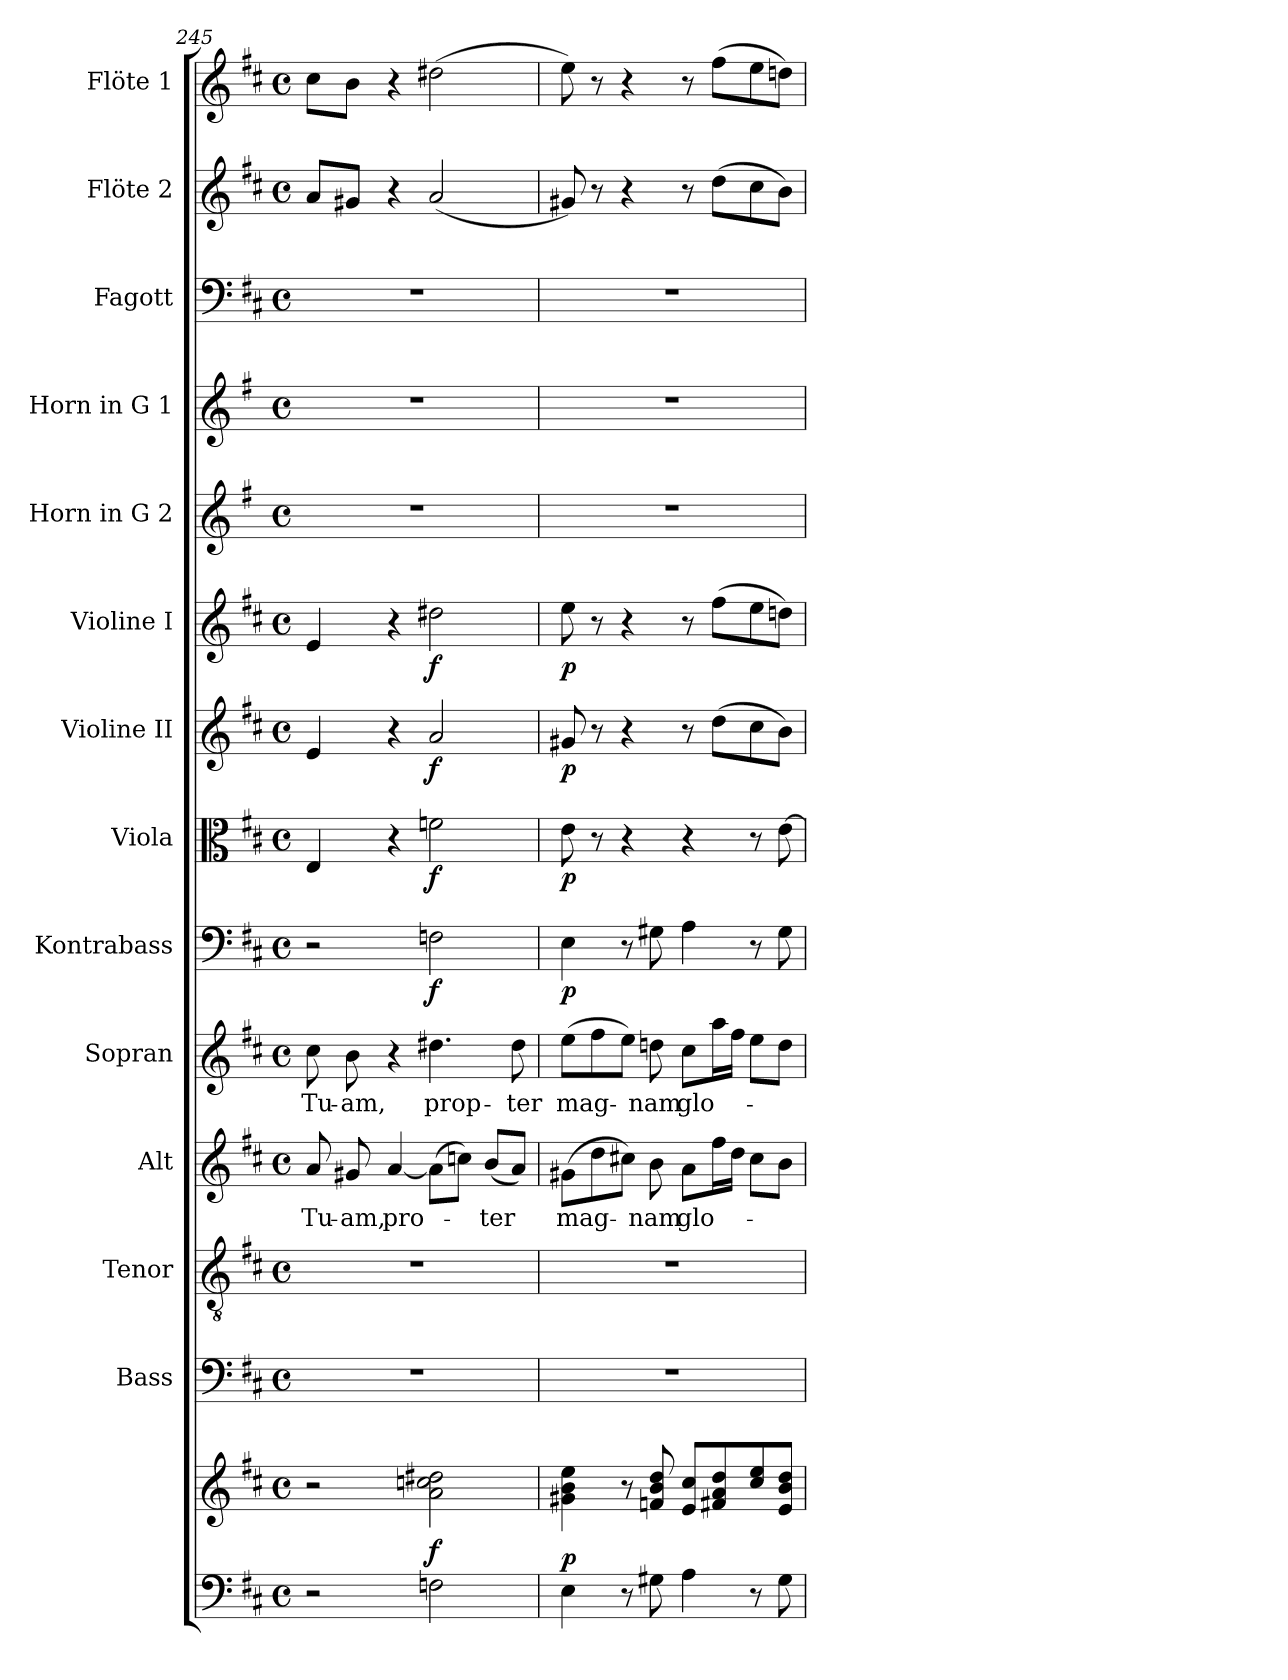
**kern	**kern	**dynam	**kern	**kern	**kern	**text	**kern	**text	**kern	**dynam	**kern	**dynam	**kern	**dynam	**kern	**dynam	**kern	**kern	**kern	**kern	**kern
*part14	*part14	*part14	*part13	*part12	*part11	*part11	*part10	*part10	*part9	*part9	*part8	*part8	*part7	*part7	*part6	*part6	*part5	*part4	*part3	*part2	*part1
*staff15	*staff14	*staff14/15	*staff13	*staff12	*staff11	*staff11	*staff10	*staff10	*staff9	*staff9	*staff8	*staff8	*staff7	*staff7	*staff6	*staff6	*staff5	*staff4	*staff3	*staff2	*staff1
*	*	*	*I"Bass	*I"Tenor	*I"Alt	*	*I"Sopran	*	*I"Kontrabass	*	*I"Viola	*	*I"Violine II	*	*I"Violine I	*	*I"Horn in G 2	*I"Horn in G 1	*I"Fagott	*I"Flöte 2	*I"Flöte 1
*	*	*	*I'B.	*I'T.	*I'A.	*	*I'S.	*	*I'Kb.	*	*I'Vla.	*	*I'Vl. II	*	*I'Vl. I	*	*	*	*I'Fg.	*I'Fl. 2	*I'Fl. 1
!!LO:PB:g=z
*clefF4	*clefG2	*	*clefF4	*clefGv2	*clefG2	*	*clefG2	*	*clefF4	*	*clefC3	*	*clefG2	*	*clefG2	*	*clefG2	*clefG2	*clefF4	*clefG2	*clefG2
*	*	*	*	*	*	*	*	*	*ITrd7c12	*	*	*	*	*	*	*	*ITrd3c5	*ITrd3c5	*	*	*
*k[f#c#]	*k[f#c#]	*	*k[f#c#]	*k[f#c#]	*k[f#c#]	*	*k[f#c#]	*	*k[f#c#]	*	*k[f#c#]	*	*k[f#c#]	*	*k[f#c#]	*	*k[f#c#]	*k[f#c#]	*k[f#c#]	*k[f#c#]	*k[f#c#]
*D:	*D:	*	*D:	*D:	*D:	*	*D:	*	*D:	*	*D:	*	*D:	*	*D:	*	*D:	*D:	*D:	*D:	*D:
*M4/4	*M4/4	*	*M4/4	*M4/4	*M4/4	*	*M4/4	*	*M4/4	*	*M4/4	*	*M4/4	*	*M4/4	*	*M4/4	*M4/4	*M4/4	*M4/4	*M4/4
*met(c)	*met(c)	*	*met(c)	*met(c)	*met(c)	*	*met(c)	*	*met(c)	*	*met(c)	*	*met(c)	*	*met(c)	*	*met(c)	*met(c)	*met(c)	*met(c)	*met(c)
=245	=245	=245	=245	=245	=245	=245	=245	=245	=245	=245	=245	=245	=245	=245	=245	=245	=245	=245	=245	=245	=245
!	!	!	!	!	!	!LO:LY:b	!	!LO:LY:b	!	!	!	!	!	!	!	!	!	!	!	!	!
2r	2r	.	1r	1r	8a/	Tu-	8cc#\	Tu-	2r	.	4E/	.	4e/	.	4e/	.	1r	1r	1r	8a/L	8cc#\L
!	!	!	!	!	!	!LO:LY:b	!	!LO:LY:b	!	!	!	!	!	!	!	!	!	!	!	!	!
.	.	.	.	.	8g#X/	-am,	8b\	-am,	.	.	.	.	.	.	.	.	.	.	.	8g#X/J	8b\J
!	!	!	!	!	!	!LO:LY:b	!	!	!	!	!	!	!	!	!	!	!	!	!	!	!
.	.	.	.	.	[4a/	pro-	4r	.	.	.	4r	.	4r	.	4r	.	.	.	.	4r	4r
!	!	!LO:DY:a=2	!	!	!	!	!	!LO:LY:b	!	!LO:DY:b	!	!LO:DY:b	!	!LO:DY:b	!	!LO:DY:b	!	!	!	!	!
2Fn\	2a\ 2ccn\ 2dd#X\	f	.	.	(>8a\L]	.	4.dd#X\	prop-	2FFn\	f	2fn\	f	2a/	f	2dd#X\	f	.	.	.	(<2a/	(>2dd#X\
.	.	.	.	.	8ccn\J)	.	.	.	.	.	.	.	.	.	.	.	.	.	.	.	.
!	!	!	!	!	!	!LO:LY:b	!	!	!	!	!	!	!	!	!	!	!	!	!	!	!
.	.	.	.	.	(<8b/L	-ter	.	.	.	.	.	.	.	.	.	.	.	.	.	.	.
!	!	!	!	!	!	!	!	!LO:LY:b	!	!	!	!	!	!	!	!	!	!	!	!	!
.	.	.	.	.	8a/J)	.	8dd#\	-ter	.	.	.	.	.	.	.	.	.	.	.	.	.
=246	=246	=246	=246	=246	=246	=246	=246	=246	=246	=246	=246	=246	=246	=246	=246	=246	=246	=246	=246	=246	=246
!	!	!LO:DY:a=2	!	!	!	!LO:LY:b	!	!LO:LY:b	!	!LO:DY:b	!	!LO:DY:b	!	!LO:DY:b	!	!LO:DY:b	!	!	!	!	!
4E\	4g#X\ 4b\ 4ee\	p	1r	1r	(>8g#X\L	mag-	(>8ee\L	mag-	4EE\	p	8e\	p	8g#X/	p	8ee\	p	1r	1r	1r	8g#X/)	8ee\)
.	.	.	.	.	8dd\	.	8ff#\	.	.	.	8r	.	8r	.	8r	.	.	.	.	8r	8r
8r	8r	.	.	.	8cc#X\J)	.	8ee\J)	.	8r	.	4r	.	4r	.	4r	.	.	.	.	4r	4r
!	!	!	!	!	!	!LO:LY:b	!	!LO:LY:b	!	!	!	!	!	!	!	!	!	!	!	!	!
8G#X\	8fn/ 8b/ 8dd/	.	.	.	8b\	-nam	8ddn\	-nam	8GG#X\	.	.	.	.	.	.	.	.	.	.	.	.
!	!	!	!	!	!	!LO:LY:b	!	!LO:LY:b	!	!	!	!	!	!	!	!	!	!	!	!	!
4A\	8e/ 8cc#/L	.	.	.	8a\L	glo-	8cc#\L	glo-	4AA\	.	4r	.	8r	.	8r	.	.	.	.	8r	8r
.	8f#X/ 8a/ 8dd/	.	.	.	16ff#\L	.	16aa\L	.	.	.	.	.	(>8dd\L	.	(>8ff#\L	.	.	.	.	(>8dd\L	(>8ff#\L
.	.	.	.	.	16dd\JJ	.	16ff#\JJ	.	.	.	.	.	.	.	.	.	.	.	.	.	.
8r	8cc#/ 8ee/	.	.	.	8cc#\L	.	8ee\L	.	8r	.	8r	.	8cc#\	.	8ee\	.	.	.	.	8cc#\	8ee\
8G#\	8e/ 8b/ 8dd/J	.	.	.	8b\J	.	8dd\J	.	8GG#\	.	[8e\	.	8b\J)	.	8ddn\J)	.	.	.	.	8b\J)	8ddn\J)
=	=	=	=	=	=	=	=	=	=	=	=	=	=	=	=	=	=	=	=	=	=
*-	*-	*-	*-	*-	*-	*-	*-	*-	*-	*-	*-	*-	*-	*-	*-	*-	*-	*-	*-	*-	*-
